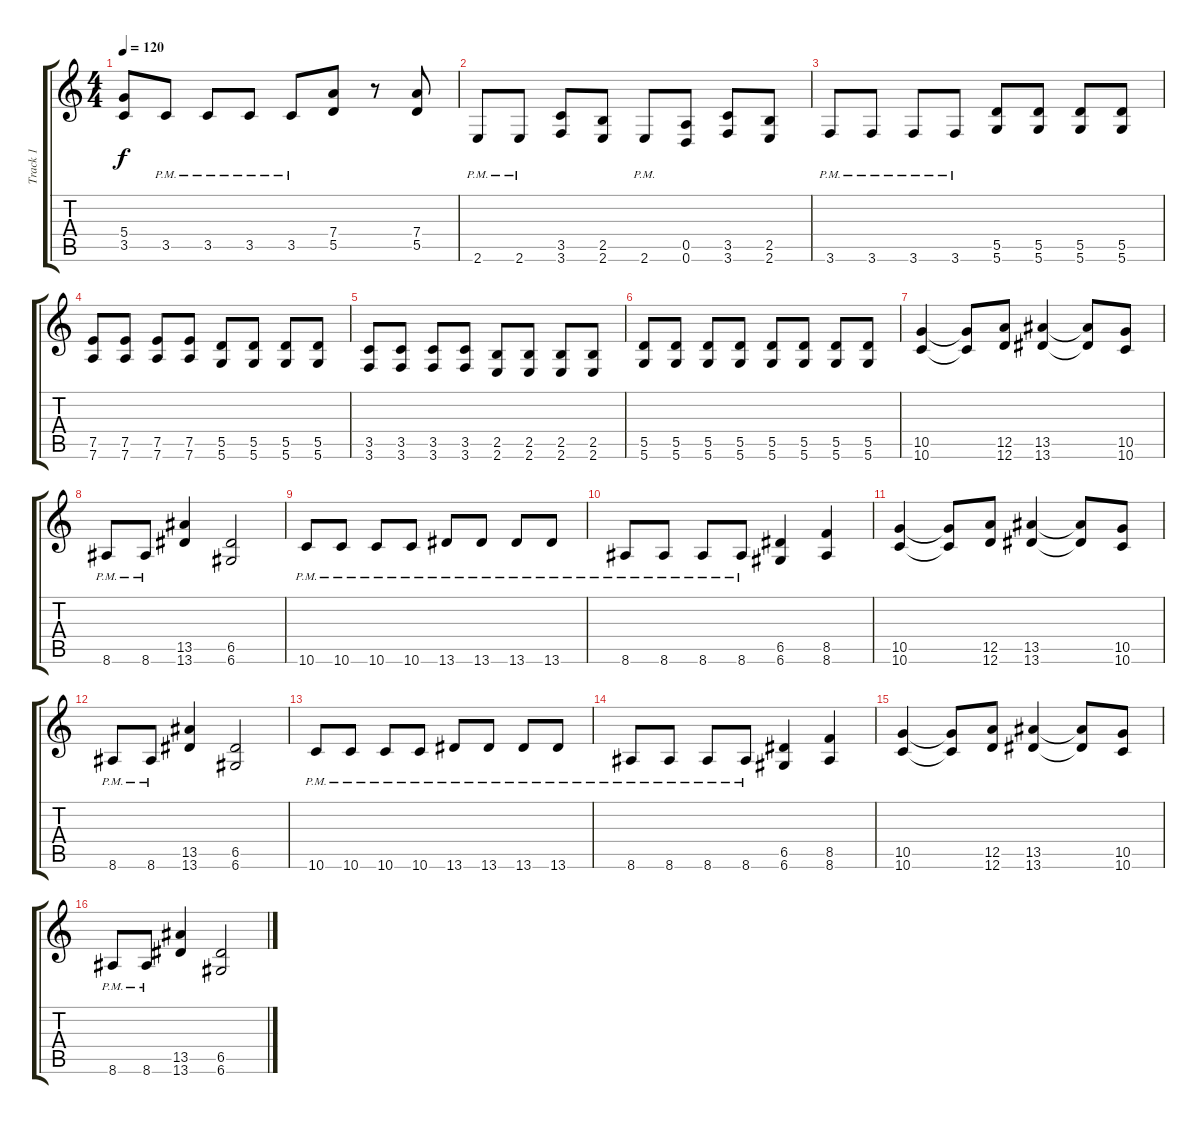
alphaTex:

\track ("Track 1" "Track 1") {instrument distortionguitar}
\staff {score tabs}
\tuning (E4 B3 G3 D3 A2 D2) {hide}
\ts (4 4)
\tempo 120
\clef g2
\ks c
(5.4 3.5).8{dy f} 3.5{pm}.8 3.5{pm}.8 3.5{pm}.8 3.5{pm}.8 (7.4 5.5).8 r.8 (7.4 5.5).8 |
2.6{pm}.8 2.6{pm}.8 (3.5 3.6).8 (2.5 2.6).8 2.6{pm}.8 (0.5 0.6).8 (3.5 3.6).8 (2.5 2.6).8 |
3.6{pm}.8 3.6{pm}.8 3.6{pm}.8 3.6{pm}.8 (5.5 5.6).8 (5.5 5.6).8 (5.5 5.6).8 (5.5 5.6).8 |
(7.5 7.6).8 (7.5 7.6).8 (7.5 7.6).8 (7.5 7.6).8 (5.5 5.6).8 (5.5 5.6).8 (5.5 5.6).8 (5.5 5.6).8 |
(3.5 3.6).8 (3.5 3.6).8 (3.5 3.6).8 (3.5 3.6).8 (2.5 2.6).8 (2.5 2.6).8 (2.5 2.6).8 (2.5 2.6).8 |
(5.5 5.6).8 (5.5 5.6).8 (5.5 5.6).8 (5.5 5.6).8 (5.5 5.6).8 (5.5 5.6).8 (5.5 5.6).8 (5.5 5.6).8 |
(10.5 10.6).4 (10.5{t} 10.6{t}).8 (12.5 12.6).8 (13.5 13.6).4 (13.5{t} 13.6{t}).8 (10.5 10.6).8 |
8.6{pm}.8 8.6{pm}.8 (13.5 13.6).4 (6.5 6.6).2 |
10.6{pm}.8 10.6{pm}.8 10.6{pm}.8 10.6{pm}.8 13.6{pm}.8 13.6{pm}.8 13.6{pm}.8 13.6{pm}.8 |
8.6{pm}.8 8.6{pm}.8 8.6{pm}.8 8.6{pm}.8 (6.5 6.6).4 (8.5 8.6).4 |
(10.5 10.6).4 (10.5{t} 10.6{t}).8 (12.5 12.6).8 (13.5 13.6).4 (13.5{t} 13.6{t}).8 (10.5 10.6).8 |
8.6{pm}.8 8.6{pm}.8 (13.5 13.6).4 (6.5 6.6).2 |
10.6{pm}.8 10.6{pm}.8 10.6{pm}.8 10.6{pm}.8 13.6{pm}.8 13.6{pm}.8 13.6{pm}.8 13.6{pm}.8 |
8.6{pm}.8 8.6{pm}.8 8.6{pm}.8 8.6{pm}.8 (6.5 6.6).4 (8.5 8.6).4 |
(10.5 10.6).4 (10.5{t} 10.6{t}).8 (12.5 12.6).8 (13.5 13.6).4 (13.5{t} 13.6{t}).8 (10.5 10.6).8 |
8.6{pm}.8 8.6{pm}.8 (13.5 13.6).4 (6.5 6.6).2
